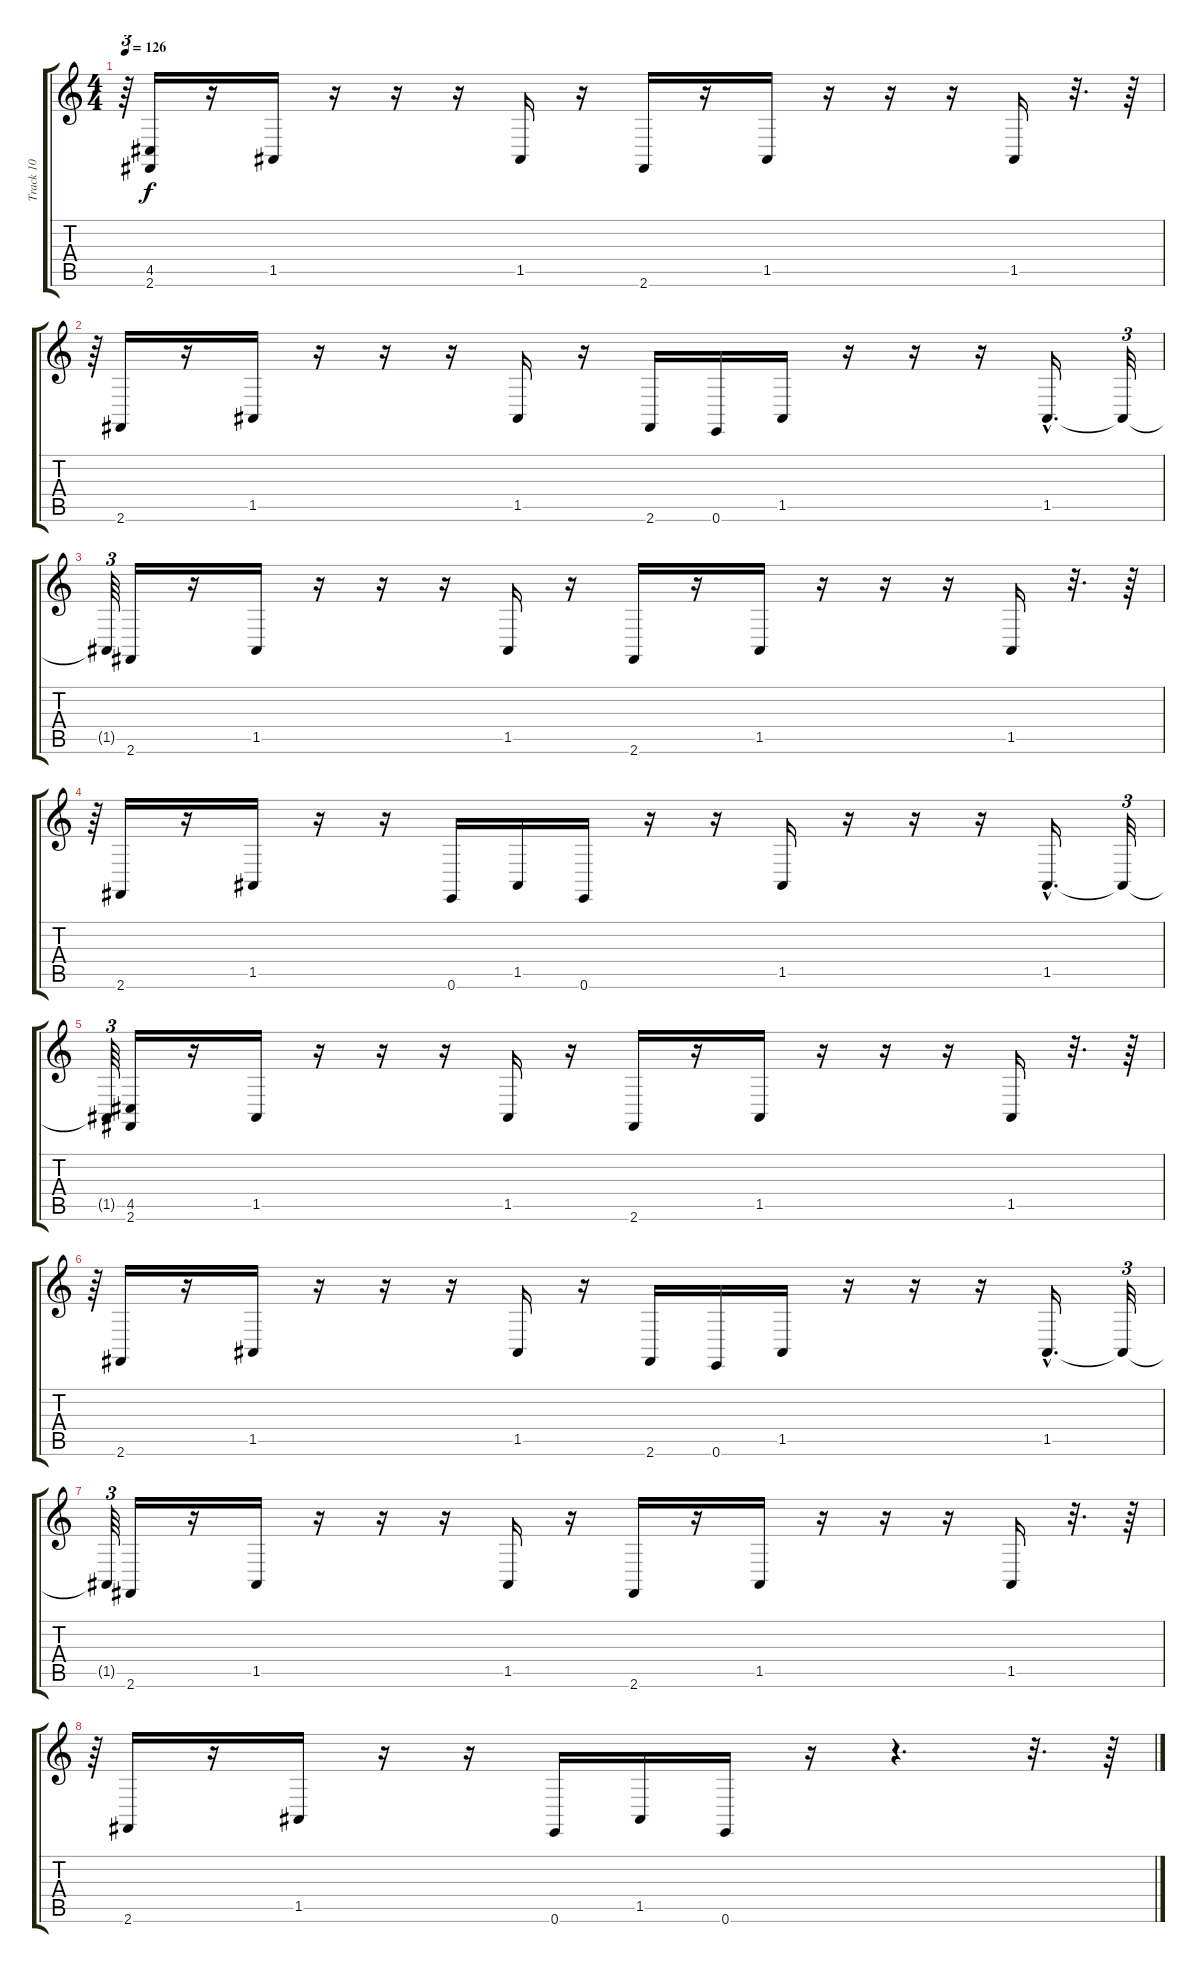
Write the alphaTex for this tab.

\track ("Track 10" "Track 10") {instrument honkytonkpiano}
\staff {score tabs}
\tuning (E4 B3 G3 D3 A2 E2) {hide}
\ts (4 4)
\tempo 126
\clef g2
\ks c
r.64{tu (3 2) dy f} (4.5 2.6).16 r.16 1.5.16 r.16 r.16 r.16 1.5.16 r.16 2.6.16 r.16 1.5.16 r.16 r.16 r.16 1.5.16 r.32{d} r.64 |
r.64{tu (3 2)} 2.6.16 r.16 1.5.16 r.16 r.16 r.16 1.5.16 r.16 2.6.16 0.6.16 1.5.16 r.16 r.16 r.16 1.5{hac}.16{d} 1.5{t}.32{tu (3 2)} |
1.5{t}.64{tu (3 2)} 2.6.16 r.16 1.5.16 r.16 r.16 r.16 1.5.16 r.16 2.6.16 r.16 1.5.16 r.16 r.16 r.16 1.5.16 r.32{d} r.64 |
r.64{tu (3 2)} 2.6.16 r.16 1.5.16 r.16 r.16 0.6.16 1.5.16 0.6.16 r.16 r.16 1.5.16 r.16 r.16 r.16 1.5{hac}.16{d} 1.5{t}.32{tu (3 2)} |
1.5{t}.64{tu (3 2)} (4.5 2.6).16 r.16 1.5.16 r.16 r.16 r.16 1.5.16 r.16 2.6.16 r.16 1.5.16 r.16 r.16 r.16 1.5.16 r.32{d} r.64 |
r.64{tu (3 2)} 2.6.16 r.16 1.5.16 r.16 r.16 r.16 1.5.16 r.16 2.6.16 0.6.16 1.5.16 r.16 r.16 r.16 1.5{hac}.16{d} 1.5{t}.32{tu (3 2)} |
1.5{t}.64{tu (3 2)} 2.6.16 r.16 1.5.16 r.16 r.16 r.16 1.5.16 r.16 2.6.16 r.16 1.5.16 r.16 r.16 r.16 1.5.16 r.32{d} r.64 |
r.64{tu (3 2)} 2.6.16 r.16 1.5.16 r.16 r.16 0.6.16 1.5.16 0.6.16 r.16 r.4{d} r.32{d} r.64
